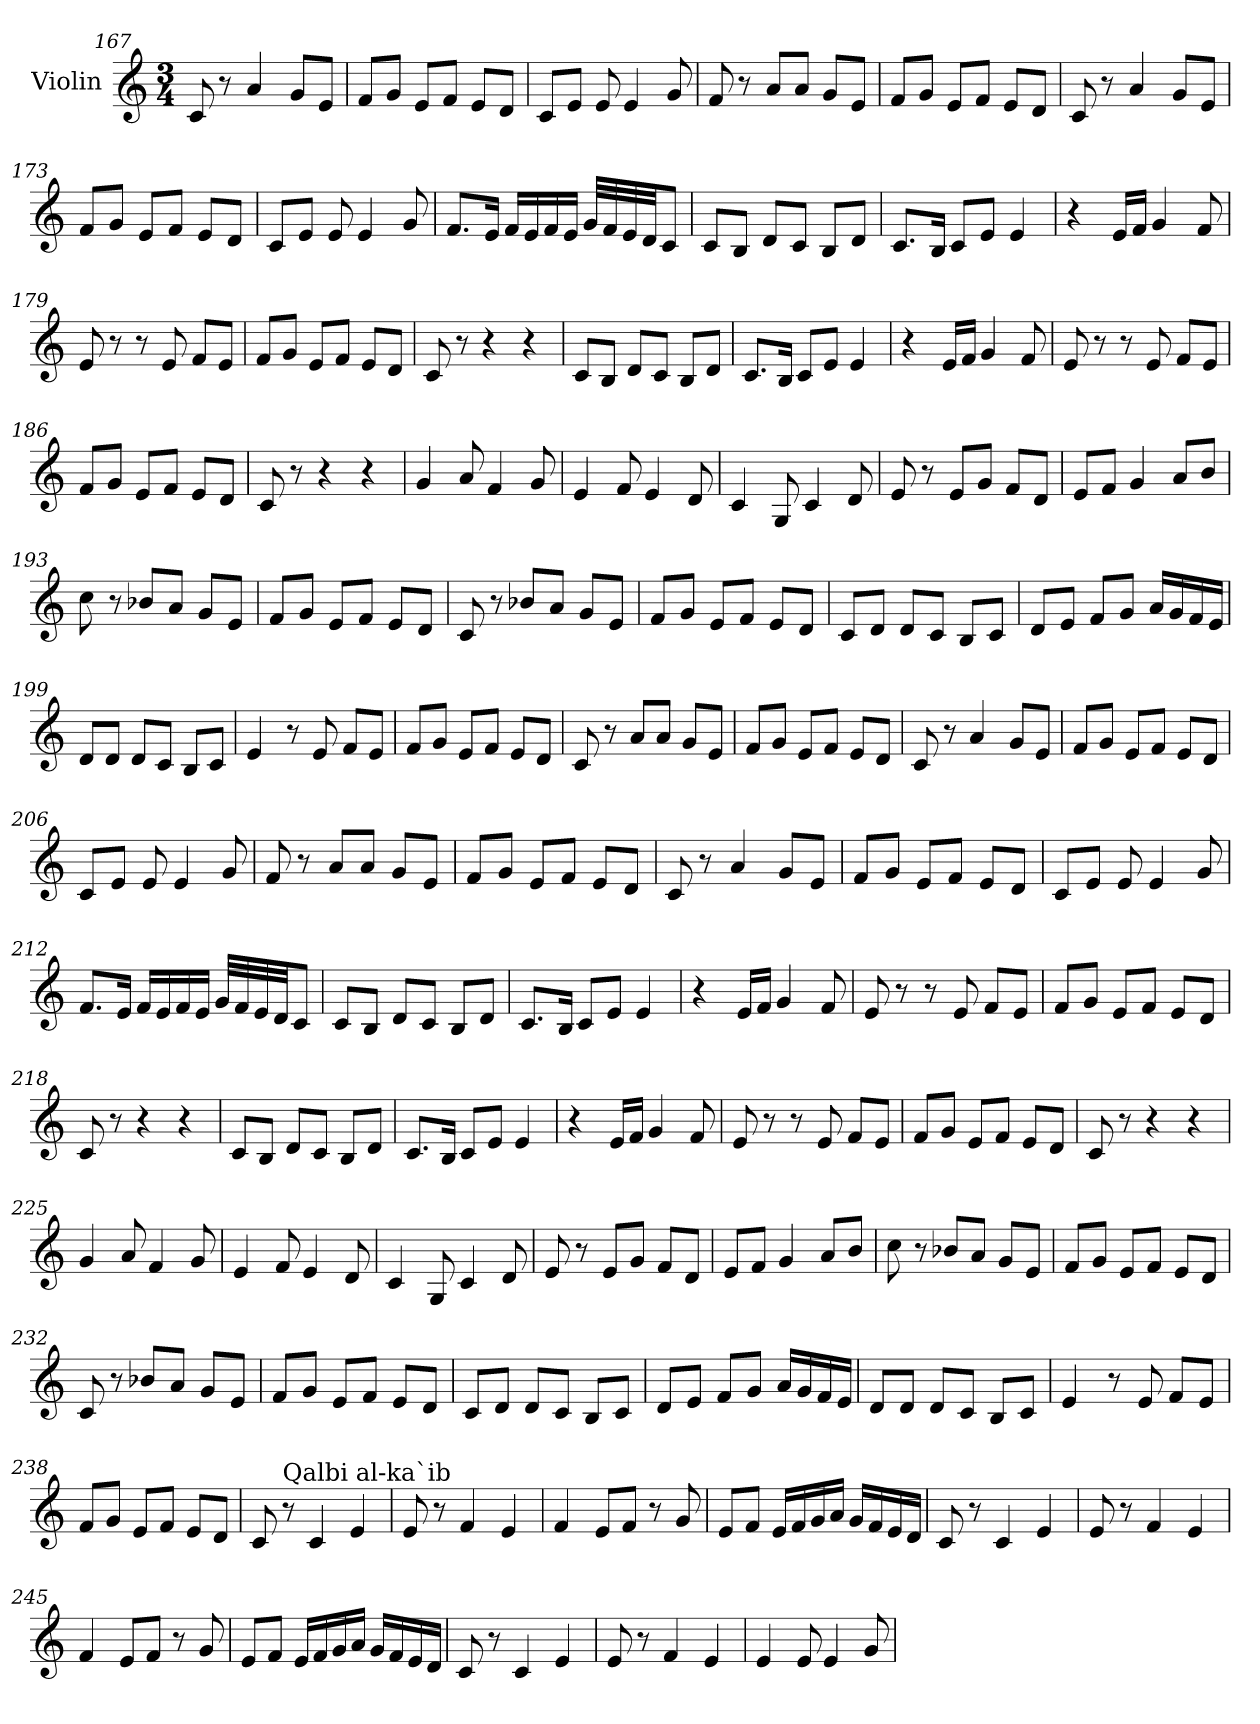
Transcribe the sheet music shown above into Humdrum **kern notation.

**kern
*part1
*staff1
*I"Violin
*clefG2
*k[]
*M3/4
=167
8c/
8r
4a/
8g/L
8e/J
=168
8f/L
8g/J
8e/L
8f/J
8e/L
8d/J
=169
8c/L
8e/J
8e/
4e/
8g/
=170
8f/
8r
8a/L
8a/J
8g/L
8e/J
!!LO:LB:g=z
=171
8f/L
8g/J
8e/L
8f/J
8e/L
8d/J
=172
8c/
8r
4a/
8g/L
8e/J
=173
8f/L
8g/J
8e/L
8f/J
8e/L
8d/J
=174
8c/L
8e/J
8e/
4e/
8g/
=175
8.f/L
16e/Jk
16f/LL
16e/
16f/
16e/JJ
32g/LLL
32f/
32e/
32d/JJ
8c/J
!!LO:PB:g=z
=176
8c/L
8B/J
8d/L
8c/J
8B/L
8d/J
=177
8.c/L
16B/Jk
8c/L
8e/J
4e/
=178
4r
16e/LL
16f/JJ
4g/
8f/
=179
8e/
8r
8r
8e/
8f/L
8e/J
=180
8f/L
8g/J
8e/L
8f/J
8e/L
8d/J
=181
8c/
8r
4r
4r
!!LO:PB:g=z
=182
8c/L
8B/J
8d/L
8c/J
8B/L
8d/J
=183
8.c/L
16B/Jk
8c/L
8e/J
4e/
=184
4r
16e/LL
16f/JJ
4g/
8f/
=185
8e/
8r
8r
8e/
8f/L
8e/J
=186
8f/L
8g/J
8e/L
8f/J
8e/L
8d/J
=187
8c/
8r
4r
4r
!!LO:LB:g=z
=188
4g/
8a/
4f/
8g/
=189
4e/
8f/
4e/
8d/
=190
4c/
8G/
4c/
8d/
=191
8e/
8r
8e/L
8g/J
8f/L
8d/J
=192
8e/L
8f/J
4g/
8a/L
8b/J
=193
8cc\
8r
8b-X/L
8a/J
8g/L
8e/J
!!LO:LB:g=z
=194
8f/L
8g/J
8e/L
8f/J
8e/L
8d/J
=195
8c/
8r
8b-X/L
8a/J
8g/L
8e/J
=196
8f/L
8g/J
8e/L
8f/J
8e/L
8d/J
=197
8c/L
8d/J
8d/L
8c/J
8B/L
8c/J
=198
8d/L
8e/J
8f/L
8g/J
16a/LL
16g/
16f/
16e/JJ
!!LO:LB:g=z
=199
8d/L
8d/J
8d/L
8c/J
8B/L
8c/J
!!LO:LB:g=z
=200
4e/
8r
8e/
8f/L
8e/J
=201
8f/L
8g/J
8e/L
8f/J
8e/L
8d/J
=202
8c/
8r
8a/L
8a/J
8g/L
8e/J
=203
8f/L
8g/J
8e/L
8f/J
8e/L
8d/J
=204
8c/
8r
4a/
8g/L
8e/J
=205
8f/L
8g/J
8e/L
8f/J
8e/L
8d/J
!!LO:LB:g=z
=206
8c/L
8e/J
8e/
4e/
8g/
=207
8f/
8r
8a/L
8a/J
8g/L
8e/J
=208
8f/L
8g/J
8e/L
8f/J
8e/L
8d/J
=209
8c/
8r
4a/
8g/L
8e/J
=210
8f/L
8g/J
8e/L
8f/J
8e/L
8d/J
=211
8c/L
8e/J
8e/
4e/
8g/
!!LO:LB:g=z
=212
8.f/L
16e/Jk
16f/LL
16e/
16f/
16e/JJ
32g/LLL
32f/
32e/
32d/JJ
8c/J
=213
8c/L
8B/J
8d/L
8c/J
8B/L
8d/J
=214
8.c/L
16B/Jk
8c/L
8e/J
4e/
=215
4r
16e/LL
16f/JJ
4g/
8f/
=216
8e/
8r
8r
8e/
8f/L
8e/J
!!LO:LB:g=z
=217
8f/L
8g/J
8e/L
8f/J
8e/L
8d/J
=218
8c/
8r
4r
4r
=219
8c/L
8B/J
8d/L
8c/J
8B/L
8d/J
=220
8.c/L
16B/Jk
8c/L
8e/J
4e/
=221
4r
16e/LL
16f/JJ
4g/
8f/
=222
8e/
8r
8r
8e/
8f/L
8e/J
!!LO:PB:g=z
=223
8f/L
8g/J
8e/L
8f/J
8e/L
8d/J
=224
8c/
8r
4r
4r
=225
4g/
8a/
4f/
8g/
=226
4e/
8f/
4e/
8d/
=227
4c/
8G/
4c/
8d/
=228
8e/
8r
8e/L
8g/J
8f/L
8d/J
!!LO:PB:g=z
=229
8e/L
8f/J
4g/
8a/L
8b/J
=230
8cc\
8r
8b-X/L
8a/J
8g/L
8e/J
=231
8f/L
8g/J
8e/L
8f/J
8e/L
8d/J
=232
8c/
8r
8b-X/L
8a/J
8g/L
8e/J
=233
8f/L
8g/J
8e/L
8f/J
8e/L
8d/J
=234
8c/L
8d/J
8d/L
8c/J
8B/L
8c/J
!!LO:LB:g=z
=235
8d/L
8e/J
8f/L
8g/J
16a/LL
16g/
16f/
16e/JJ
=236
8d/L
8d/J
8d/L
8c/J
8B/L
8c/J
=237
4e/
8r
8e/
8f/L
8e/J
=238
8f/L
8g/J
8e/L
8f/J
8e/L
8d/J
=239
8c/
!LO:TX:a:t=Qalbi al-ka`ib
8r
4c/
4e/
=240
8e/
8r
4f/
4e/
!!LO:LB:g=z
=241
4f/
8e/L
8f/J
8r
8g/
=242
8e/L
8f/J
16e/LL
16f/
16g/
16a/JJ
16g/LL
16f/
16e/
16d/JJ
=243
8c/
8r
4c/
4e/
=244
8e/
8r
4f/
4e/
=245
4f/
8e/L
8f/J
8r
8g/
!!LO:LB:g=z
=246
8e/L
8f/J
16e/LL
16f/
16g/
16a/JJ
16g/LL
16f/
16e/
16d/JJ
=247
8c/
8r
4c/
4e/
=248
8e/
8r
4f/
4e/
=249
4e/
8e/
4e/
8g/
=
*-
